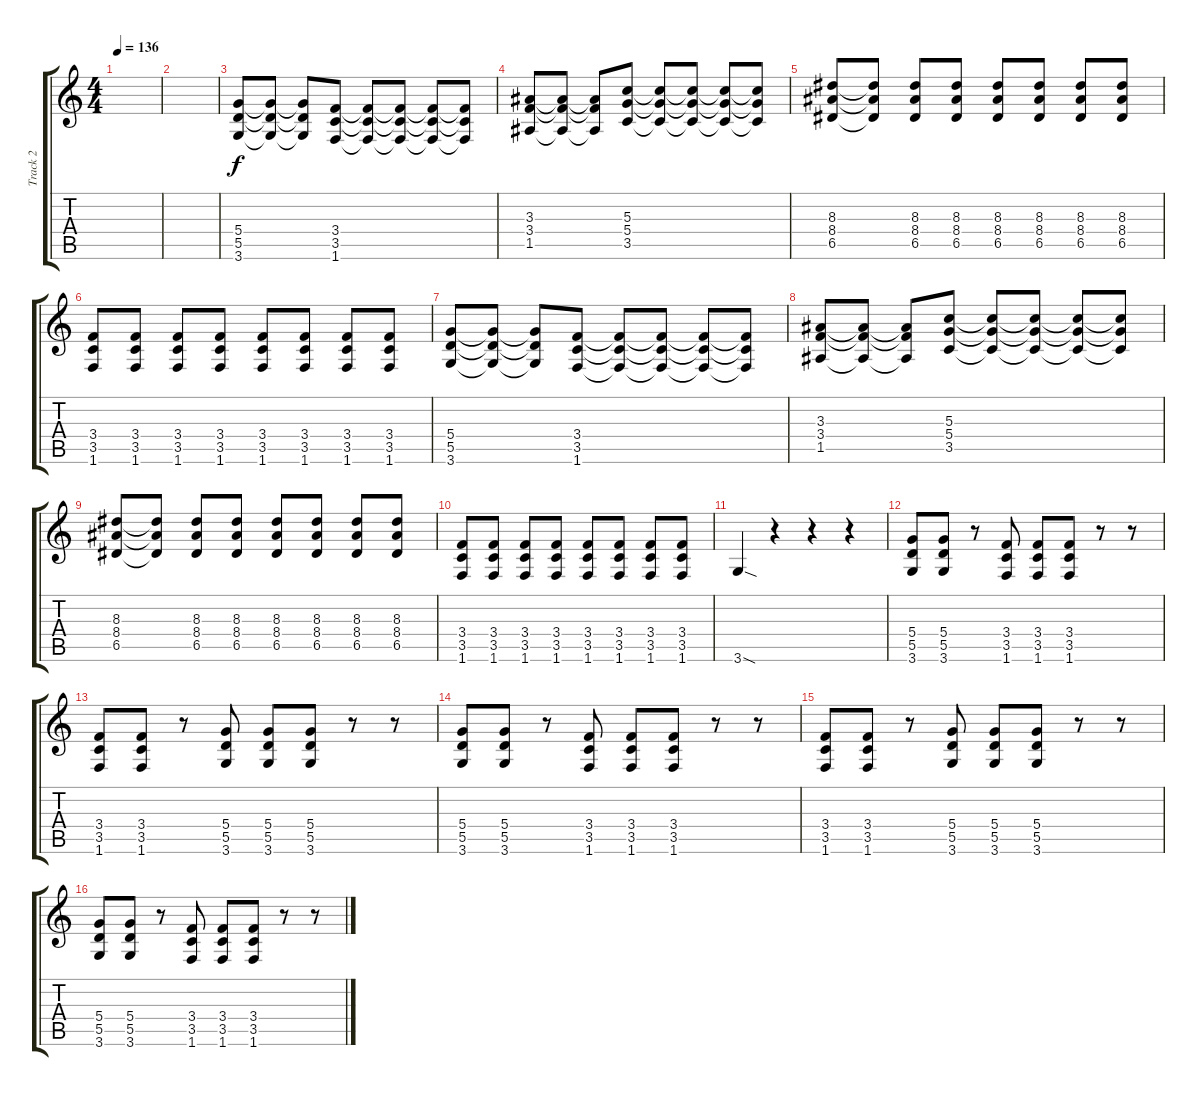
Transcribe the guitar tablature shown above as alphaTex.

\track ("Track 2" "Track 2") {instrument distortionguitar}
\staff {score tabs}
\tuning (E4 B3 G3 D3 A2 E2) {hide}
\ts (4 4)
\tempo 136
\clef g2
\ks c
|
|
(5.4 5.5 3.6).8 (5.4{t} 5.5{t} 3.6{t}).8 (5.4{t} 5.5{t} 3.6{t}).8 (3.4 3.5 1.6).8 (3.4{t} 3.5{t} 1.6{t}).8 (3.4{t} 3.5{t} 1.6{t}).8 (3.4{t} 3.5{t} 1.6{t}).8 (3.4{t} 3.5{t} 1.6{t}).8 |
(3.3 3.4 1.5).8 (3.3{t} 3.4{t} 1.5{t}).8 (3.3{t} 3.4{t} 1.5{t}).8 (5.3 5.4 3.5).8 (5.3{t} 5.4{t} 3.5{t}).8 (5.3{t} 5.4{t} 3.5{t}).8 (5.3{t} 5.4{t} 3.5{t}).8 (5.3{t} 5.4{t} 3.5{t}).8 |
(8.3 8.4 6.5).8 (8.3{t} 8.4{t} 6.5{t}).8 (8.3 8.4 6.5).8 (8.3 8.4 6.5).8 (8.3 8.4 6.5).8 (8.3 8.4 6.5).8 (8.3 8.4 6.5).8 (8.3 8.4 6.5).8 |
(3.4 3.5 1.6).8 (3.4 3.5 1.6).8 (3.4 3.5 1.6).8 (3.4 3.5 1.6).8 (3.4 3.5 1.6).8 (3.4 3.5 1.6).8 (3.4 3.5 1.6).8 (3.4 3.5 1.6).8 |
(5.4 5.5 3.6).8 (5.4{t} 5.5{t} 3.6{t}).8 (5.4{t} 5.5{t} 3.6{t}).8 (3.4 3.5 1.6).8 (3.4{t} 3.5{t} 1.6{t}).8 (3.4{t} 3.5{t} 1.6{t}).8 (3.4{t} 3.5{t} 1.6{t}).8 (3.4{t} 3.5{t} 1.6{t}).8 |
(3.3 3.4 1.5).8 (3.3{t} 3.4{t} 1.5{t}).8 (3.3{t} 3.4{t} 1.5{t}).8 (5.3 5.4 3.5).8 (5.3{t} 5.4{t} 3.5{t}).8 (5.3{t} 5.4{t} 3.5{t}).8 (5.3{t} 5.4{t} 3.5{t}).8 (5.3{t} 5.4{t} 3.5{t}).8 |
(8.3 8.4 6.5).8 (8.3{t} 8.4{t} 6.5{t}).8 (8.3 8.4 6.5).8 (8.3 8.4 6.5).8 (8.3 8.4 6.5).8 (8.3 8.4 6.5).8 (8.3 8.4 6.5).8 (8.3 8.4 6.5).8 |
(3.4 3.5 1.6).8 (3.4 3.5 1.6).8 (3.4 3.5 1.6).8 (3.4 3.5 1.6).8 (3.4 3.5 1.6).8 (3.4 3.5 1.6).8 (3.4 3.5 1.6).8 (3.4 3.5 1.6).8 |
3.6{sod}.4 r.4 r.4 r.4 |
(5.4 5.5 3.6).8 (5.4 5.5 3.6).8 r.8 (3.4 3.5 1.6).8 (3.4 3.5 1.6).8 (3.4 3.5 1.6).8 r.8 r.8 |
(3.4 3.5 1.6).8 (3.4 3.5 1.6).8 r.8 (5.4 5.5 3.6).8 (5.4 5.5 3.6).8 (5.4 5.5 3.6).8 r.8 r.8 |
(5.4 5.5 3.6).8 (5.4 5.5 3.6).8 r.8 (3.4 3.5 1.6).8 (3.4 3.5 1.6).8 (3.4 3.5 1.6).8 r.8 r.8 |
(3.4 3.5 1.6).8 (3.4 3.5 1.6).8 r.8 (5.4 5.5 3.6).8 (5.4 5.5 3.6).8 (5.4 5.5 3.6).8 r.8 r.8 |
(5.4 5.5 3.6).8 (5.4 5.5 3.6).8 r.8 (3.4 3.5 1.6).8 (3.4 3.5 1.6).8 (3.4 3.5 1.6).8 r.8 r.8
